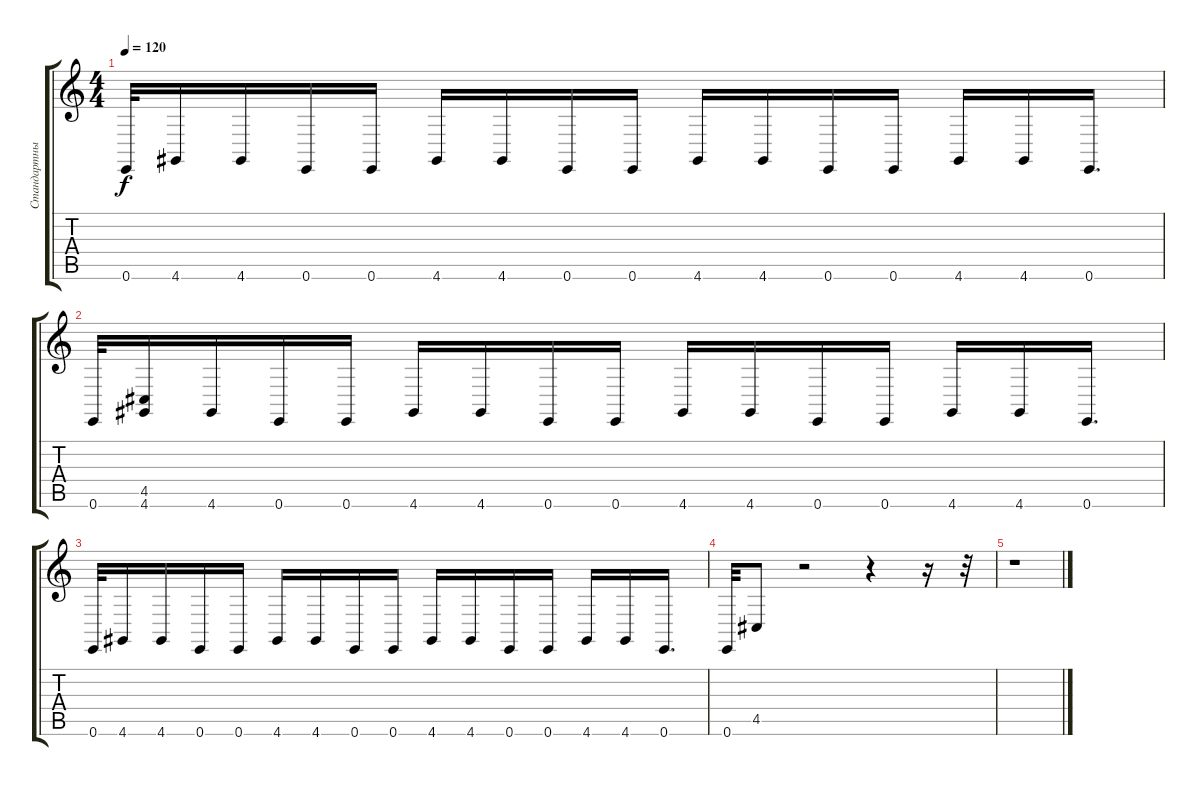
\track ("Стандартный Набор" "Стандартны") {instrument synthdrum}
\staff {score tabs}
\tuning (E4 B3 G3 D3 A2 E2) {hide}
\ts (4 4)
\tempo 120
\clef g2
\ks c
0.6.32{dy f} 4.6.16 4.6.16 0.6.16 0.6.16 4.6.16 4.6.16 0.6.16 0.6.16 4.6.16 4.6.16 0.6.16 0.6.16 4.6.16 4.6.16 0.6.16{d} |
0.6.32 (4.5 4.6).16 4.6.16 0.6.16 0.6.16 4.6.16 4.6.16 0.6.16 0.6.16 4.6.16 4.6.16 0.6.16 0.6.16 4.6.16 4.6.16 0.6.16{d} |
0.6.32 4.6.16 4.6.16 0.6.16 0.6.16 4.6.16 4.6.16 0.6.16 0.6.16 4.6.16 4.6.16 0.6.16 0.6.16 4.6.16 4.6.16 0.6.16{d} |
0.6.32 4.5.8 r.2 r.4 r.16 r.32 |
r.1
